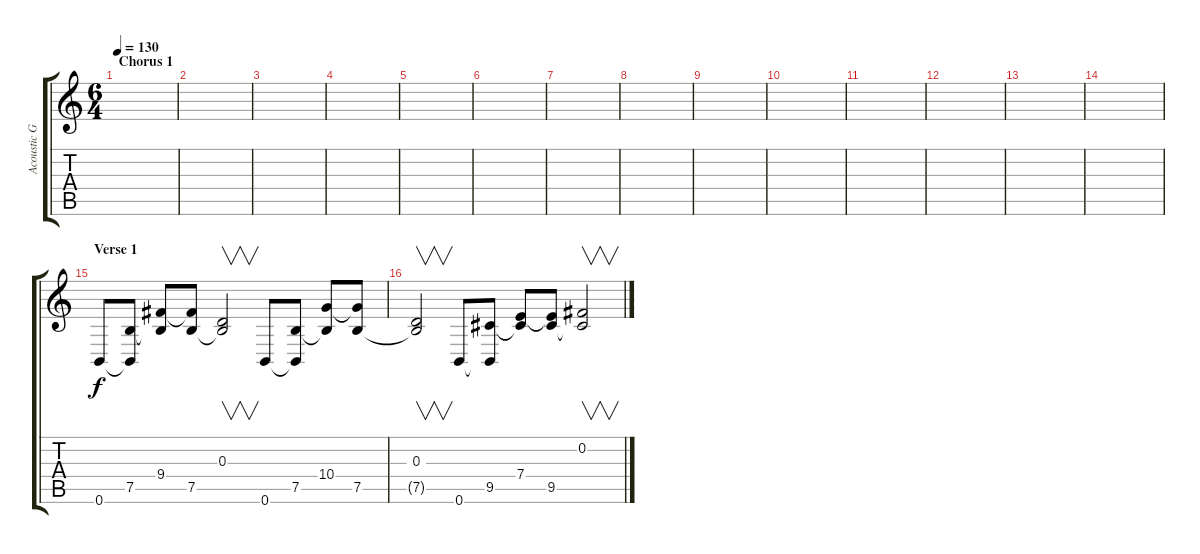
\track ("Acoustic Guitar" "Acoustic G") {instrument acousticguitarsteel}
\staff {score tabs}
\tuning (B3 Gb3 D3 A2 E2 B1) {hide}
\ts (6 4)
\section ("" "Chorus 1")
\tempo 130
\clef g2
\ks c
|
|
|
|
|
|
|
|
|
|
|
|
|
|
\section ("" "Verse 1")
0.6.8 (7.5 0.6{t}).8 (9.4 7.5{t}).8 (9.4{t} 7.5).8 (0.3 7.5{t}).2{v} 0.6.8 (7.5 0.6{t}).8 (10.4 7.5{t}).8 (10.4{t} 7.5).8 |
(0.3 7.5{t}).2{v} 0.6.8 (9.5 0.6{t}).8 (7.4 9.5{t}).8 (7.4{t} 9.5).8 (0.2 9.5{t}).2{v}
